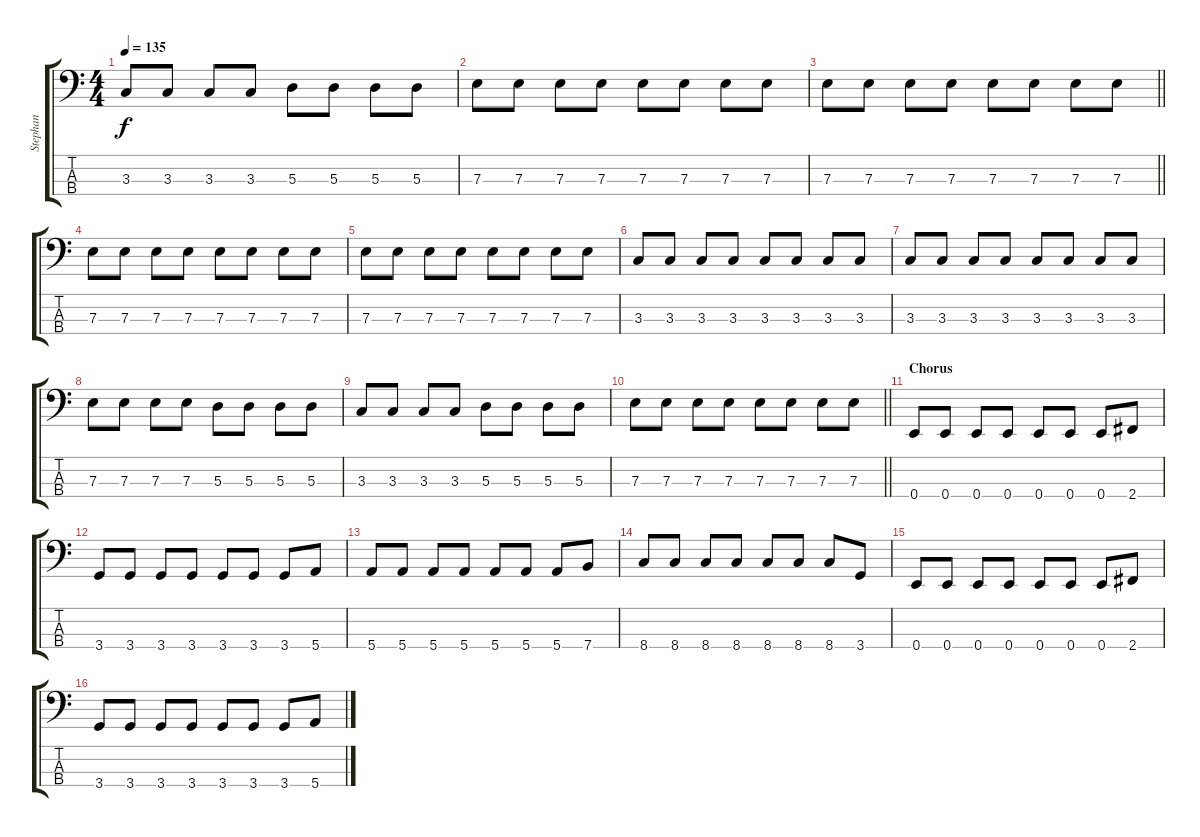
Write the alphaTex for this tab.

\track ("Stephan" "Stephan") {instrument electricbasspick}
\staff {score tabs}
\tuning (G2 D2 A1 E1) {hide}
\ts (4 4)
\tempo 135
\clef f4
\ks c
3.3.8{dy f} 3.3.8 3.3.8 3.3.8 5.3.8 5.3.8 5.3.8 5.3.8 |
7.3.8 7.3.8 7.3.8 7.3.8 7.3.8 7.3.8 7.3.8 7.3.8 |
\barLineRight lightlight
7.3.8 7.3.8 7.3.8 7.3.8 7.3.8 7.3.8 7.3.8 7.3.8 |
7.3.8 7.3.8 7.3.8 7.3.8 7.3.8 7.3.8 7.3.8 7.3.8 |
7.3.8 7.3.8 7.3.8 7.3.8 7.3.8 7.3.8 7.3.8 7.3.8 |
3.3.8 3.3.8 3.3.8 3.3.8 3.3.8 3.3.8 3.3.8 3.3.8 |
3.3.8 3.3.8 3.3.8 3.3.8 3.3.8 3.3.8 3.3.8 3.3.8 |
7.3.8 7.3.8 7.3.8 7.3.8 5.3.8 5.3.8 5.3.8 5.3.8 |
3.3.8 3.3.8 3.3.8 3.3.8 5.3.8 5.3.8 5.3.8 5.3.8 |
\barLineRight lightlight
7.3.8 7.3.8 7.3.8 7.3.8 7.3.8 7.3.8 7.3.8 7.3.8 |
\section ("" "Chorus")
0.4.8 0.4.8 0.4.8 0.4.8 0.4.8 0.4.8 0.4.8 2.4.8 |
3.4.8 3.4.8 3.4.8 3.4.8 3.4.8 3.4.8 3.4.8 5.4.8 |
5.4.8 5.4.8 5.4.8 5.4.8 5.4.8 5.4.8 5.4.8 7.4.8 |
8.4.8 8.4.8 8.4.8 8.4.8 8.4.8 8.4.8 8.4.8 3.4.8 |
0.4.8 0.4.8 0.4.8 0.4.8 0.4.8 0.4.8 0.4.8 2.4.8 |
3.4.8 3.4.8 3.4.8 3.4.8 3.4.8 3.4.8 3.4.8 5.4.8
